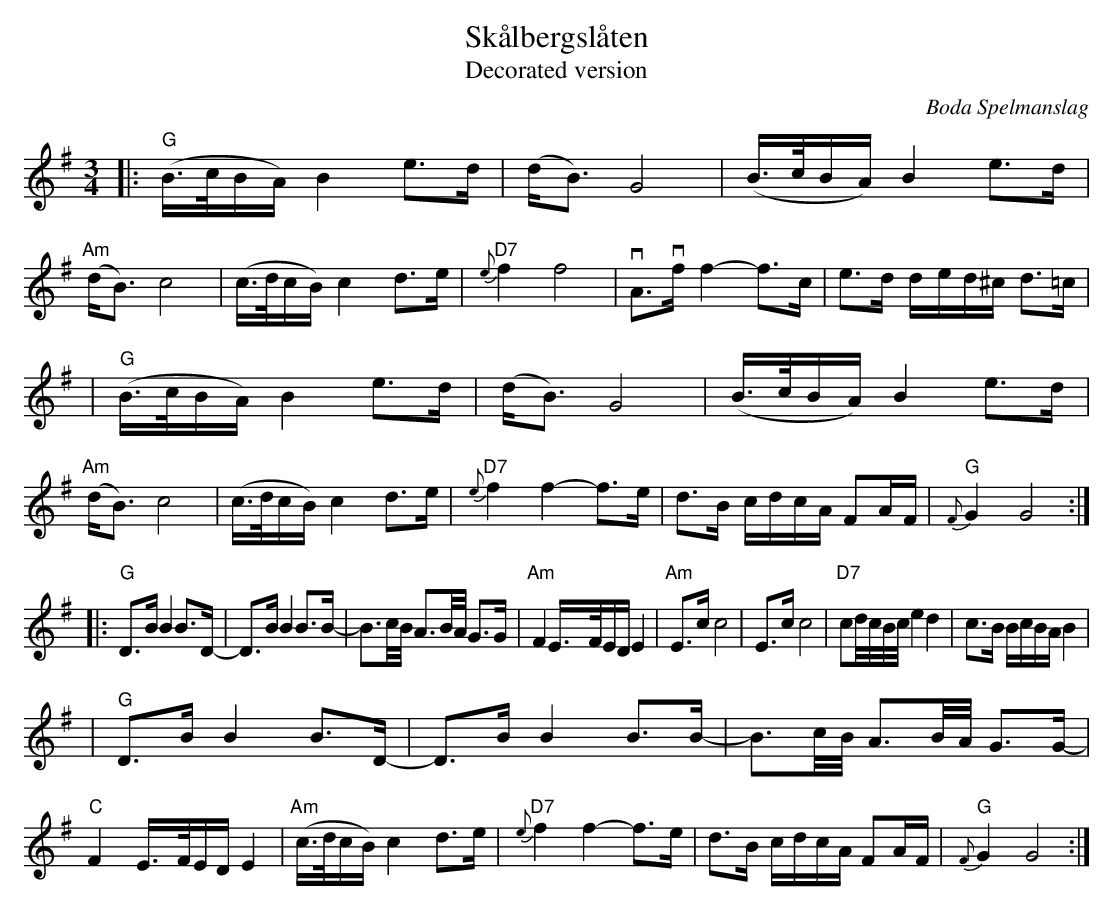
X:1
T: Sk\aalbergsl\aaten
T: Decorated version
O: Boda Spelmanslag
M: 3/4
L: 1/16
K: G
|: "G"(B>cBA) B4 e3d | (dB3) G8 | (B>cBA) B4 e3d | "Am"(dB3) c8 | (c>dcB) c4 d3e | "D7"{e}f4 f8 | vA3vf f4- f3c- | e3d d-ed^c d3=c |
|  "G"(B>cBA) B4 e3d | (dB3) G8 | (B>cBA) B4 e3d | "Am"(dB3) c8 | (c>dcB) c4 d3e | "D7"{e}f4 f4- f3e | d3B cdcA F2AF | "G"{F}G4 G8 :|
|: "G"D3B B4 B3D- | D3B B4 B3B- | B3c/B/ A3B/A/ G3G- | "Am"F4 E>-FED E4 | "Am"E3c c8 | E3c c8 | "D7"c2d/c/B/c/ e4 d4 | c3B BcBA B4 |
|  "G"D3B B4 B3D- | D3B B4 B3B- | B3c/B/ A3B/A/ G3G- |  "C"F4 E>-FED E4 | "Am"(c>dcB) c4 d3e | "D7"{e}f4 f4- f3e | d3B cdcA F2AF | "G"{F}G4 G8 :|
